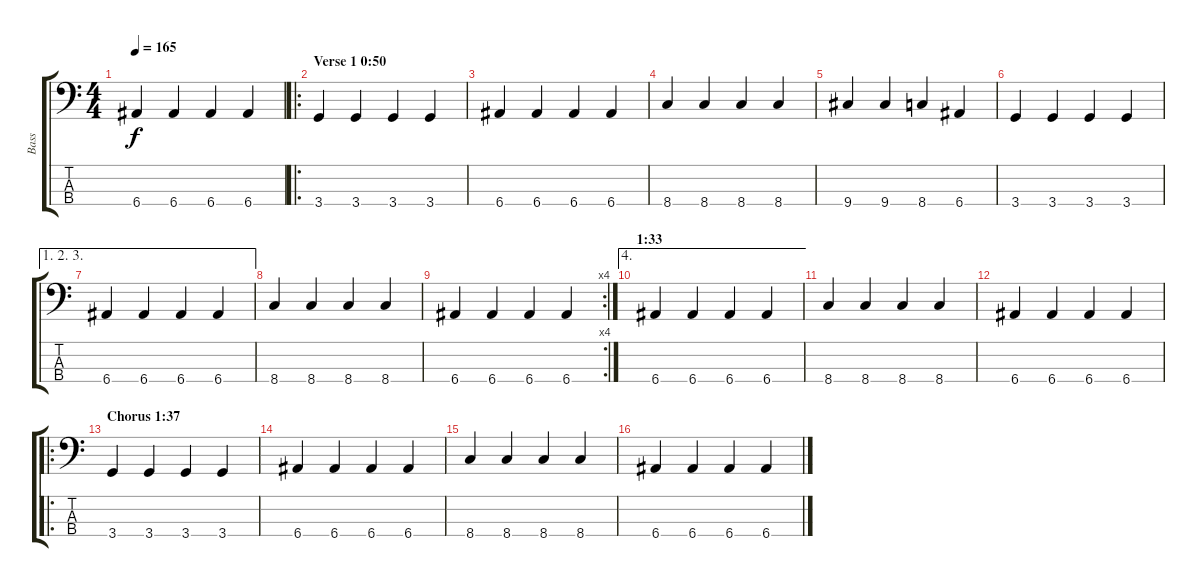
\track ("Bass" "Bass") {instrument overdrivenguitar}
\staff {score tabs}
\tuning (G2 D2 A1 E1) {hide}
\ts (4 4)
\tempo 165
\clef f4
\ks c
6.4.4{dy f} 6.4.4 6.4.4 6.4.4 |
\ro
\section ("" "Verse 1 0:50")
3.4.4 3.4.4 3.4.4 3.4.4 |
6.4.4 6.4.4 6.4.4 6.4.4 |
8.4.4 8.4.4 8.4.4 8.4.4 |
9.4.4 9.4.4 8.4.4 6.4.4 |
3.4.4 3.4.4 3.4.4 3.4.4 |
\ae (1 2 3)
6.4.4 6.4.4 6.4.4 6.4.4 |
8.4.4 8.4.4 8.4.4 8.4.4 |
\rc 4
6.4.4 6.4.4 6.4.4 6.4.4 |
\ae 4
\section ("" "1:33")
6.4.4 6.4.4 6.4.4 6.4.4 |
8.4.4 8.4.4 8.4.4 8.4.4 |
6.4.4 6.4.4 6.4.4 6.4.4 |
\ro
\section ("" "Chorus 1:37")
3.4.4 3.4.4 3.4.4 3.4.4 |
6.4.4 6.4.4 6.4.4 6.4.4 |
8.4.4 8.4.4 8.4.4 8.4.4 |
6.4.4 6.4.4 6.4.4 6.4.4
